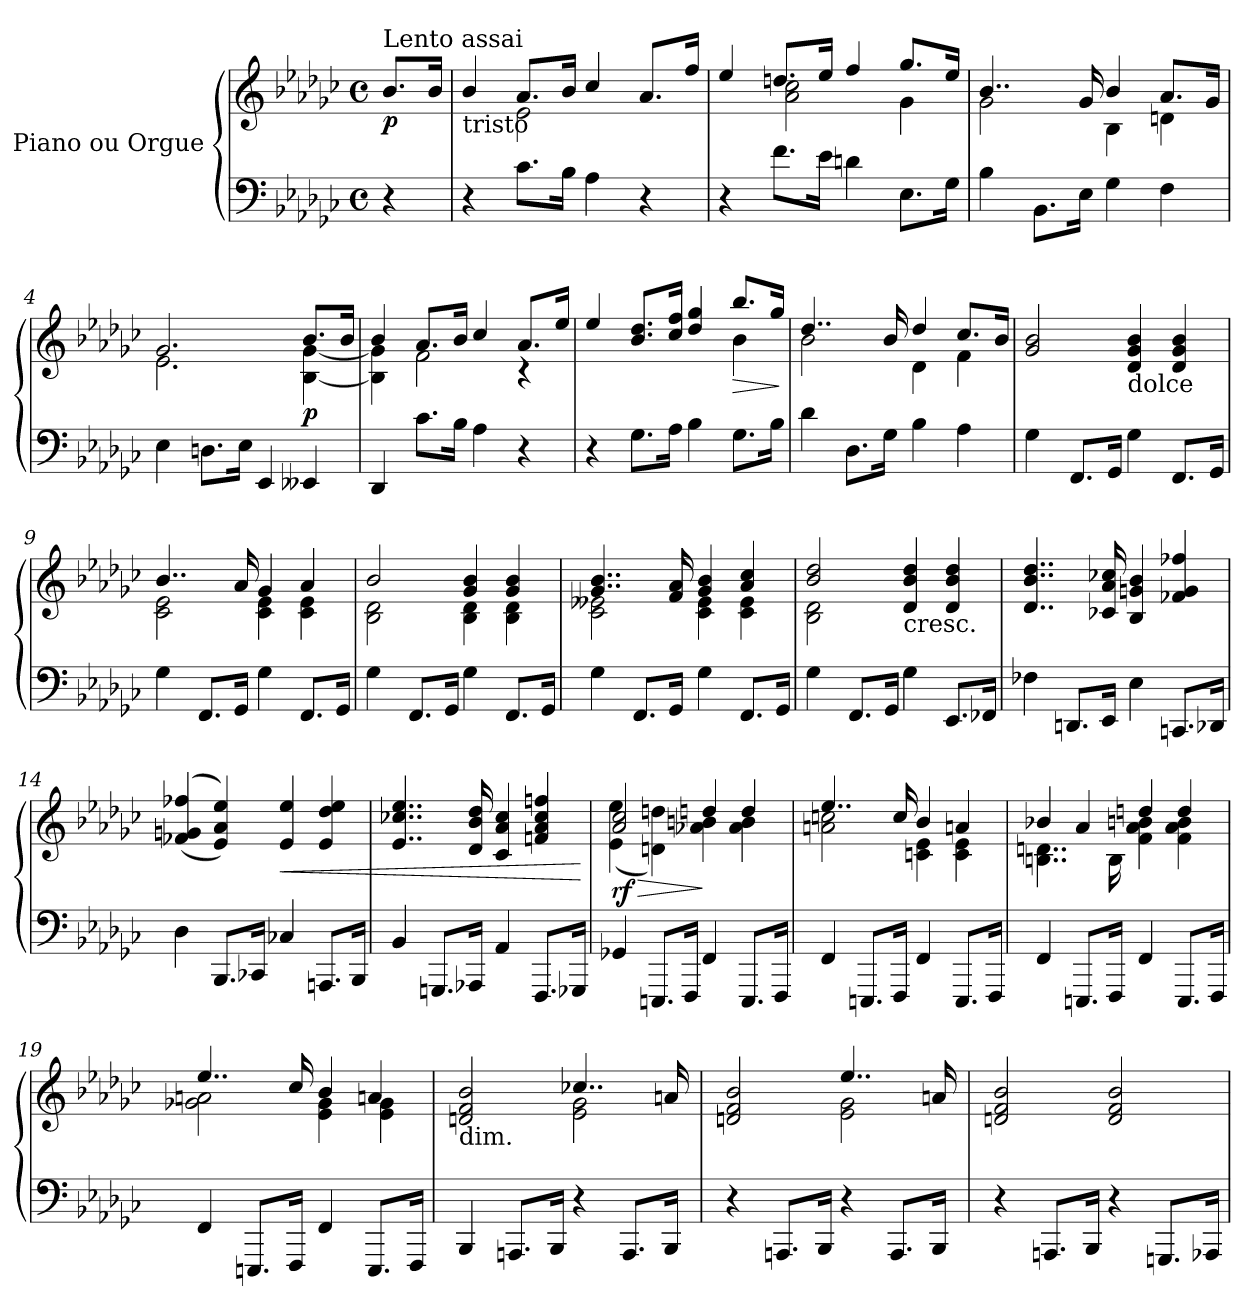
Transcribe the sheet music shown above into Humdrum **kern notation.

**kern	**kern	**dynam
*part1	*part1	*part1
*staff2	*staff1	*staff1/2
*I"Piano   ou Orgue	*	*
*clefF4	*clefG2	*
*k[b-e-a-d-g-c-]	*k[b-e-a-d-g-c-]	*
*G-:	*G-:	*
*M4/4	*M4/4	*
*met(c)	*met(c)	*
=	=	=
!	!LO:TX:a:t=Lento assai	!
!	!	!LO:DY:b
4r	8.b-/L	p
.	16b-/Jk	.
=1	=1	=1
*	*^	*
!	!LO:TX:b:t=tristo	!	!
4r	4b-/	4ryy	.
8.c-\L	8.a-/L	2e-\	.
16B-\Jk	16b-/Jk	.	.
4A-\	4cc-/	.	.
4r	8.a-/L	4ryy	.
.	16ff/Jk	.	.
=2	=2	=2	=2
4r	4ee-/	4ryy	.
8.f\L	8.ddn/L	2a-\ 2cc-\	.
16e-\Jk	16ee-/Jk	.	.
4dn\	4ff/	.	.
8.E-\L	8.gg-/L	4g-\	.
16G-\Jk	16ee-/Jk	.	.
=3	=3	=3	=3
4B-\	4..b-/	2g-\	.
8.BB-\L	.	.	.
16E-\Jk	16g-/	.	.
4G-\	4b-/	4B-\	.
4F\	8.a-/L	4dn\	.
.	16g-/Jk	.	.
=4	=4	=4	=4
4E-\	2.g-/	2.e-\	.
8.Dn\L	.	.	.
16E-\Jk	.	.	.
4EE-/	.	.	.
!	!	!	!LO:DY:b
4EE--X/	8.b-/L	[4B-\ [4g-\	p
.	16b-/Jk	.	.
!!LO:LB:g=z	!!
=5	=5	=5	=5
4DD-/	4b-/	4B-\] 4g-\]	.
8.c-\L	8.a-/L	2f\	.
16B-\Jk	16b-/Jk	.	.
4A-\	4cc-/	.	.
4r	8.a-/L	4rc	.
.	16ee-/Jk	.	.
=6	=6	=6	=6
4r	4ee-/	2.ryy	.
8.G-\L	8.b-/ 8.dd-/L	.	.
16A-\Jk	16cc-/ 16ff/Jk	.	.
4B-\	4dd-/ 4gg-/	.	.
!	!	!	!LO:HP:b
8.G-\L	8.bb-/L	4b-\	>
16B-\Jk	16gg-/Jk	.	.
*	*v	*v	*
.	.	]
=7	=7	=7
*	*^	*
4d-\	4..dd-/	2b-\	.
8.D-\L	.	.	.
16G-\Jk	16b-/	.	.
4B-\	4dd-/	4d-\	.
4A-\	8.cc-/L	4f\	.
.	16b-/Jk	.	.
*	*v	*v	*
=8	=8	=8
4G-\	2g-/ 2b-/	.
8.FF/L	.	.
16GG-/Jk	.	.
!	!LO:TX:b:t=dolce	!
4G-\	4d-/ 4g-/ 4b-/	.
8.FF/L	4d-/ 4g-/ 4b-/	.
16GG-/Jk	.	.
=9	=9	=9
*	*^	*
4G-\	4..b-/	2c-\ 2e-\	.
8.FF/L	.	.	.
16GG-/Jk	16a-/	.	.
4G-\	4g-/	4c-\ 4e-\	.
8.FF/L	4a-/	4c-\ 4e-\	.
16GG-/Jk	.	.	.
!!LO:LB:g=z	!!
=10	=10	=10	=10
4G-\	2b-/	2B-\ 2d-\	.
8.FF/L	.	.	.
16GG-/Jk	.	.	.
4G-\	4g-/ 4b-/	4B-\ 4d-\	.
8.FF/L	4g-/ 4b-/	4B-\ 4d-\	.
16GG-/Jk	.	.	.
=11	=11	=11	=11
4G-\	4..g-/ 4..b-/	2c-\ 2e--X\	.
8.FF/L	.	.	.
16GG-/Jk	16f/ 16a-/	.	.
4G-\	4g-/ 4b-/	4c-\ 4e--\	.
8.FF/L	4a-/ 4cc-/	4c-\ 4e--\	.
16GG-/Jk	.	.	.
=12	=12	=12	=12
4G-\	2b-/ 2dd-/	2B-\ 2d-\	.
8.FF/L	.	.	.
16GG-/Jk	.	.	.
!	!LO:TX:b:t=cresc.	!	!
4G-\	4d-/ 4b-/ 4dd-/	2ryy	.
8.EE-/L	4d-/ 4b-/ 4dd-/	.	.
16FF-X/Jk	.	.	.
*	*v	*v	*
=13	=13	=13
4F-X\	4..d-/ 4..b-/ 4..dd-/	.
8.DDn/L	.	.
16EE-/Jk	16c-X/ 16a-/ 16cc-X/	.
4E-\	4B-/ 4gn/ 4b-/	.
8.CCn/L	4f-X/ 4g/ 4ff-X/	.
16DD-X/Jk	.	.
=14	=14	=14
4D-\	((4f-X/ 4gn/ 4ff-X/	.
8.BBB-/L	4e-/ 4a-/ 4ee-/))	.
16CC-X/Jk	.	.
!	!	!LO:HP:b
4C-X/	4e-/ 4ee-/	<
8.AAAn/L	4e-/ 4dd-/ 4ee-/	.
16BBB-/Jk	.	.
!!LO:LB:g=z
=15	=15	=15
4BB-/	4..e-/ 4..cc-X/ 4..ee-/	.
8.GGGn/L	.	.
16AAA-X/Jk	16d-/ 16b-/ 16dd-/	.
4AA-/	4c-/ 4a-/ 4cc-/	.
8.FFF/L	4fn/ 4a-/ 4cc-/ 4ffn/	.
16GGG-X/Jk	.	.
.	.	[
=16	=16	=16
!	!	!LO:HP:b
*	*^	*
!	!	!	!LO:DY:n=1:b
4GG-X/	2a-/ 2cc-/	(4e-\ 4ee-\	> rf
8.EEEn/L	.	4dn\ 4ddn\)	.
16FFF/Jk	.	.	.
4FF/	4ddn/	4a-X\ 4bn\	]
8.EEE/L	4dd/	4a-\ 4b\	.
16FFF/Jk	.	.	.
=17	=17	=17	=17
4FF/	4..ee-/	2an\ 2ccn\	.
8.EEEn/L	.	.	.
16FFF/Jk	16cc/	.	.
4FF/	4b-/	4cn\ 4e-\	.
8.EEE/L	4an/	4c\ 4e-\	.
16FFF/Jk	.	.	.
=18	=18	=18	=18
4FF/	4b-X/	4..Bn\ 4..dn\	.
8.EEEn/L	4a-/	.	.
16FFF/Jk	.	16B\	.
4FF/	4ddn/	4f\ 4a-\ 4bn\	.
8.EEE/L	4dd/	4f\ 4a-\ 4b\	.
16FFF/Jk	.	.	.
!!LO:LB:g=z	!!
=19	=19	=19	=19
4FF/	4..ee-/	2g-X\ 2an\	.
8.EEEn/L	.	.	.
16FFF/Jk	16cc-/	.	.
4FF/	4b-/	4e-\ 4g-\	.
8.EEE/L	4an/	4e-\ 4g-\	.
16FFF/Jk	.	.	.
=20	=20	=20	=20
!	!LO:TX:b:t=dim.	!	!
4BBB-/	2dn/ 2f/ 2b-/	2ryy	.
8.AAAn/L	.	.	.
16BBB-/Jk	.	.	.
4r	4..cc-X/	2e-\ 2g-\	.
8.AAA/L	.	.	.
16BBB-/Jk	16an/	.	.
=21	=21	=21	=21
4r	2dn/ 2f/ 2b-/	2ryy	.
8.AAAn/L	.	.	.
16BBB-/Jk	.	.	.
4r	4..ee-/	2e-\ 2g-\	.
8.AAA/L	.	.	.
16BBB-/Jk	16an/	.	.
*	*v	*v	*
=22	=22	=22
4r	2dn/ 2f/ 2b-/	.
8.AAAn/L	.	.
16BBB-/Jk	.	.
4r	2d/ 2f/ 2b-/	.
8.GGGn/L	.	.
16AAA-X/Jk	.	.
=	=	=
*-	*-	*-
